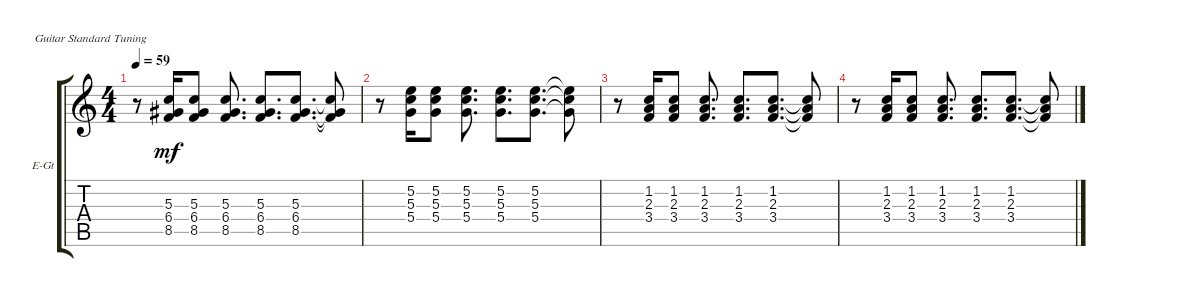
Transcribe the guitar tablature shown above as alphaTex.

\defaultSystemsLayout 4
\bracketExtendMode groupsimilarinstruments
\firstSystemTrackNameOrientation horizontal
\otherSystemsTrackNameOrientation horizontal
\track ("Electric Guitar" "E-Gt") {mute instrument electricguitarclean}
\staff {score tabs}
\tuning (E4 B3 G3 D3 A2 E2)
\ts (4 4)
\tempo 59
\clef g2
\ks c
r.8{dy mf} (5.3 6.4 8.5).16 (5.3 6.4 8.5).8 (5.3 6.4 8.5).8{d} (5.3 6.4 8.5).8{d} (5.3 6.4 8.5).8{d} (5.3{t} 6.4{t} 8.5{t}).8 |
r.8 (5.3 5.4 5.2).16 (5.3 5.4 5.2).8 (5.3 5.4 5.2).8{d} (5.3 5.4 5.2).8{d} (5.3 5.4 5.2).8{d} (5.3{t} 5.4{t} 5.2{t}).8 |
r.8 (2.3 3.4 1.2).16 (2.3 3.4 1.2).8 (2.3 3.4 1.2).8{d} (2.3 3.4 1.2).8{d} (2.3 3.4 1.2).8{d} (2.3{t} 3.4{t} 1.2{t}).8 |
r.8 (2.3 3.4 1.2).16 (2.3 3.4 1.2).8 (2.3 3.4 1.2).8{d} (2.3 3.4 1.2).8{d} (2.3 3.4 1.2).8{d} (2.3{t} 3.4{t} 1.2{t}).8
